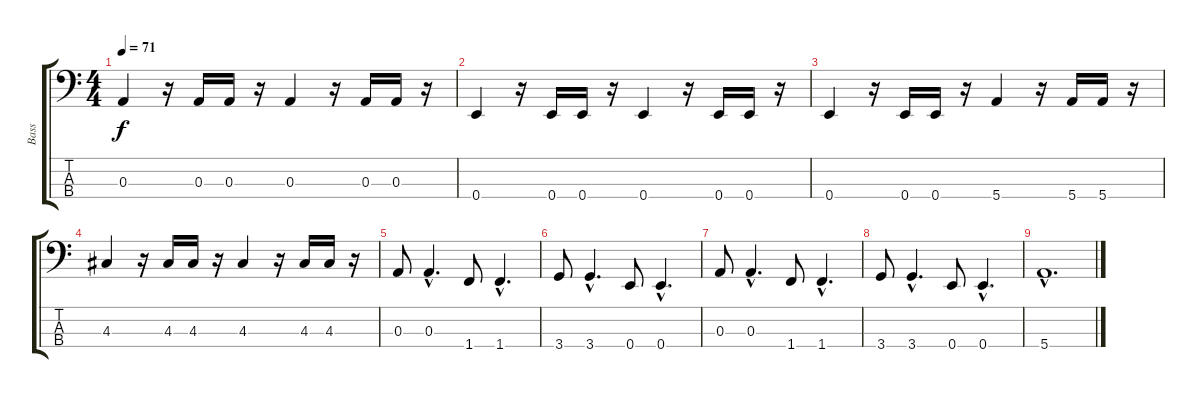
\track ("Bass" "Bass") {instrument slapbass1}
\staff {score tabs}
\tuning (G2 D2 A1 E1) {hide}
\ts (4 4)
\tempo 71
\clef f4
\ks c
0.3.4{dy f} r.16 0.3.16 0.3.16 r.16 0.3.4 r.16 0.3.16 0.3.16 r.16 |
0.4.4 r.16 0.4.16 0.4.16 r.16 0.4.4 r.16 0.4.16 0.4.16 r.16 |
0.4.4 r.16 0.4.16 0.4.16 r.16 5.4.4 r.16 5.4.16 5.4.16 r.16 |
4.3.4 r.16 4.3.16 4.3.16 r.16 4.3.4 r.16 4.3.16 4.3.16 r.16 |
0.3.8 0.3{hac}.4{d} 1.4.8 1.4{hac}.4{d} |
3.4.8 3.4{hac}.4{d} 0.4.8 0.4{hac}.4{d} |
0.3.8 0.3{hac}.4{d} 1.4.8 1.4{hac}.4{d} |
3.4.8 3.4{hac}.4{d} 0.4.8 0.4{hac}.4{d} |
5.4{hac}.1{d}
